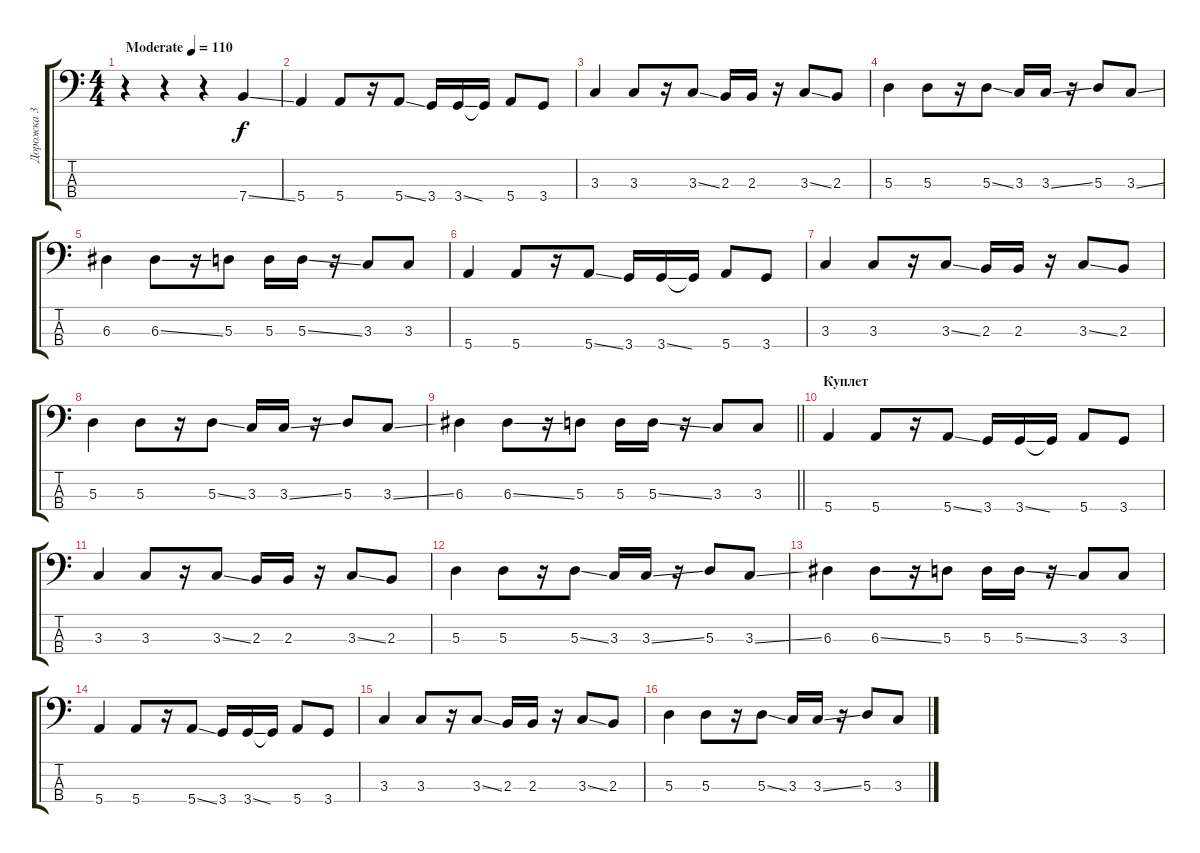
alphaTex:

\track ("Дорожка 3" "Дорожка 3") {instrument electricbasspick}
\staff {score tabs}
\tuning (G2 D2 A1 E1) {hide}
\ts (4 4)
\tempo (110 "Moderate")
\clef f4
\ks c
r.4{dy f instrument electricbasspick} r.4 r.4 7.4{ss}.4 |
5.4.4 5.4.8 r.16 5.4{ss}.8 3.4.16 3.4{ss}.16 3.4{t}.16 5.4.8 3.4.8 |
3.3.4 3.3.8 r.16 3.3{ss}.8 2.3.16 2.3.16 r.16 3.3{ss}.8 2.3.8 |
5.3.4 5.3.8 r.16 5.3{ss}.8 3.3.16 3.3{ss}.16 r.16 5.3.8 3.3{ss}.8 |
6.3.4 6.3{ss}.8 r.16 5.3.8 5.3.16 5.3{ss}.16 r.16 3.3.8 3.3.8 |
5.4.4 5.4.8 r.16 5.4{ss}.8 3.4.16 3.4{ss}.16 3.4{t}.16 5.4.8 3.4.8 |
3.3.4 3.3.8 r.16 3.3{ss}.8 2.3.16 2.3.16 r.16 3.3{ss}.8 2.3.8 |
5.3.4 5.3.8 r.16 5.3{ss}.8 3.3.16 3.3{ss}.16 r.16 5.3.8 3.3{ss}.8 |
\barLineRight lightlight
6.3.4 6.3{ss}.8 r.16 5.3.8 5.3.16 5.3{ss}.16 r.16 3.3.8 3.3.8 |
\section ("" "Куплет")
5.4.4 5.4.8 r.16 5.4{ss}.8 3.4.16 3.4{ss}.16 3.4{t}.16 5.4.8 3.4.8 |
3.3.4 3.3.8 r.16 3.3{ss}.8 2.3.16 2.3.16 r.16 3.3{ss}.8 2.3.8 |
5.3.4 5.3.8 r.16 5.3{ss}.8 3.3.16 3.3{ss}.16 r.16 5.3.8 3.3{ss}.8 |
6.3.4 6.3{ss}.8 r.16 5.3.8 5.3.16 5.3{ss}.16 r.16 3.3.8 3.3.8 |
5.4.4 5.4.8 r.16 5.4{ss}.8 3.4.16 3.4{ss}.16 3.4{t}.16 5.4.8 3.4.8 |
3.3.4 3.3.8 r.16 3.3{ss}.8 2.3.16 2.3.16 r.16 3.3{ss}.8 2.3.8 |
5.3.4 5.3.8 r.16 5.3{ss}.8 3.3.16 3.3{ss}.16 r.16 5.3.8 3.3{ss}.8
